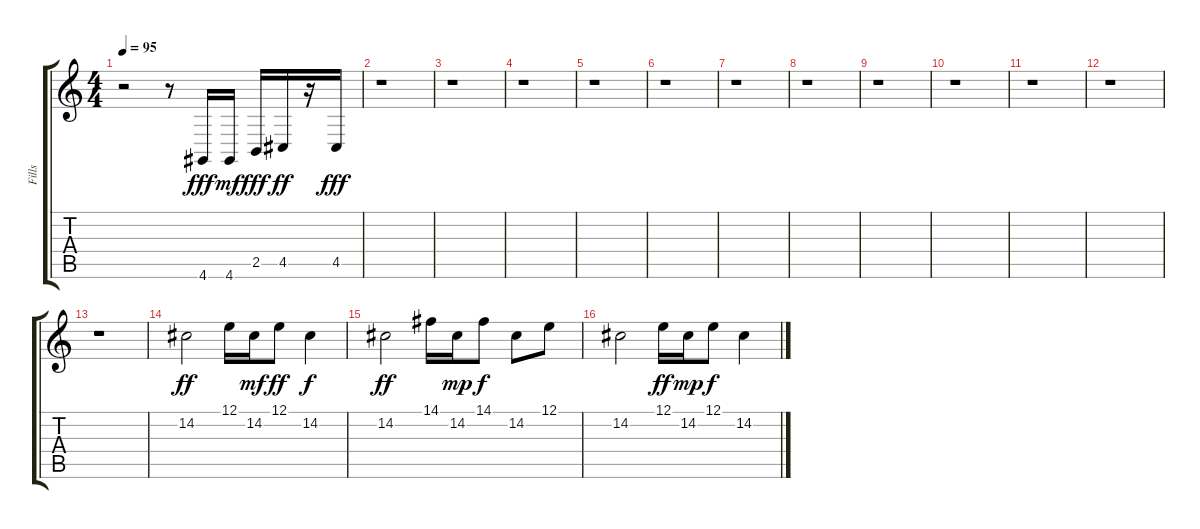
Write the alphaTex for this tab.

\track ("Fills" "Fills") {instrument baritonesax}
\staff {score tabs}
\tuning (E4 B3 G3 D3 A2 E2) {hide}
\ts (4 4)
\tempo 95
\clef g2
\ks c
r.2{dy fff} r.8 4.6.16 4.6.16{dy mf} 2.5.16{dy fff} 4.5.16{dy ff} r.16 4.5.16{dy fff} |
r.1 |
r.1 |
r.1 |
r.1 |
r.1 |
r.1 |
r.1 |
r.1 |
r.1 |
r.1 |
r.1 |
r.1 |
14.2.2{dy ff instrument lead3calliope} 12.1.16 14.2.16{dy mf} 12.1.8{dy ff} 14.2.4{dy f} |
14.2.2{dy ff} 14.1.16 14.2.16{dy mp} 14.1.8{dy f} 14.2.8 12.1.8 |
14.2.2 12.1.16{dy ff} 14.2.16{dy mp} 12.1.8{dy f} 14.2.4
